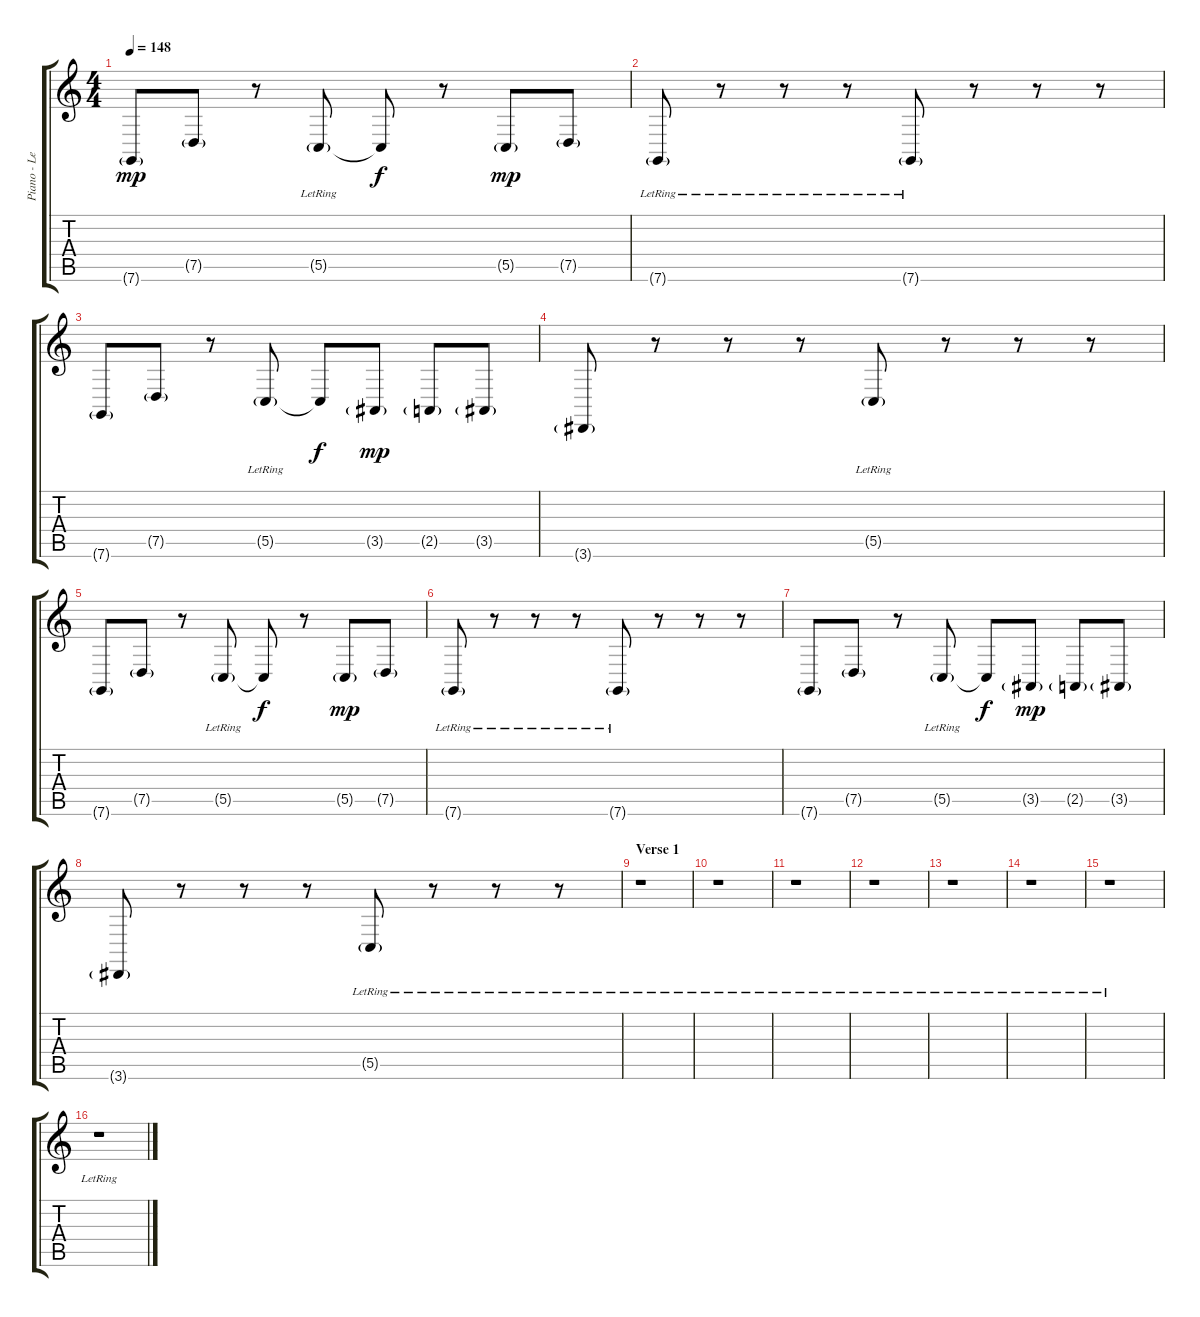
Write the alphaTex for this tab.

\track ("Piano - Left Hand" "Piano - Le") {instrument brightacousticpiano}
\staff {score tabs}
\tuning (D4 A3 F3 C3 G2 C2) {hide}
\ts (4 4)
\tempo 148
\clef g2
\ks c
7.6{g}.8{dy mp} 7.5{g}.8 r.8 5.5{g lr}.8 5.5{t}.8{dy f} r.8 5.5{g}.8{dy mp} 7.5{g}.8 |
7.6{g lr}.8 r.8 r.8 r.8 7.6{g lr}.8 r.8 r.8 r.8 |
7.6{g}.8 7.5{g}.8 r.8 5.5{g lr}.8 5.5{t}.8{dy f} 3.5{g}.8{dy mp} 2.5{g}.8 3.5{g}.8 |
3.6{g}.8 r.8 r.8 r.8 5.5{g lr}.8 r.8 r.8 r.8 |
7.6{g}.8 7.5{g}.8 r.8 5.5{g lr}.8 5.5{t}.8{dy f} r.8 5.5{g}.8{dy mp} 7.5{g}.8 |
7.6{g lr}.8 r.8 r.8 r.8 7.6{g lr}.8 r.8 r.8 r.8 |
7.6{g}.8 7.5{g}.8 r.8 5.5{g lr}.8 5.5{t}.8{dy f} 3.5{g}.8{dy mp} 2.5{g}.8 3.5{g}.8 |
3.6{g}.8 r.8 r.8 r.8 5.5{g lr}.8 r.8 r.8 r.8 |
\section ("" "Verse 1")
r.1 |
r.1 |
r.1 |
r.1 |
r.1 |
r.1 |
r.1 |
r.1
